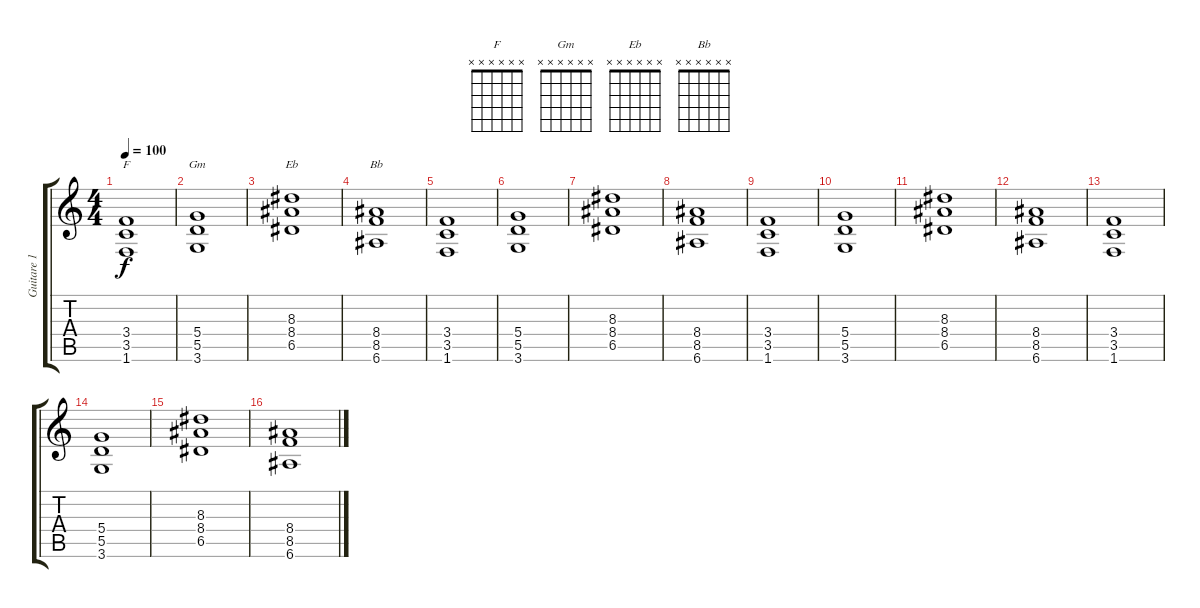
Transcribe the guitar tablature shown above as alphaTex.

\track ("Guitare 1" "Guitare 1") {instrument acousticguitarsteel}
\staff {score tabs}
\tuning (E4 B3 G3 D3 A2 E2) {hide}
\chord ("F" x x x x x x) {firstfret 0}
\chord ("Gm" x x x x x x) {firstfret 0}
\chord ("Eb" x x x x x x) {firstfret 0}
\chord ("Bb" x x x x x x) {firstfret 0}
\ts (4 4)
\tempo 100
\clef g2
\ks c
(3.4 3.5 1.6).1{ch "F" dy f} |
(5.4 5.5 3.6).1{ch "Gm"} |
(8.3 8.4 6.5).1{ch "Eb"} |
(8.4 8.5 6.6).1{ch "Bb"} |
(3.4 3.5 1.6).1 |
(5.4 5.5 3.6).1 |
(8.3 8.4 6.5).1 |
(8.4 8.5 6.6).1 |
(3.4 3.5 1.6).1 |
(5.4 5.5 3.6).1 |
(8.3 8.4 6.5).1 |
(8.4 8.5 6.6).1 |
(3.4 3.5 1.6).1 |
(5.4 5.5 3.6).1 |
(8.3 8.4 6.5).1 |
(8.4 8.5 6.6).1
